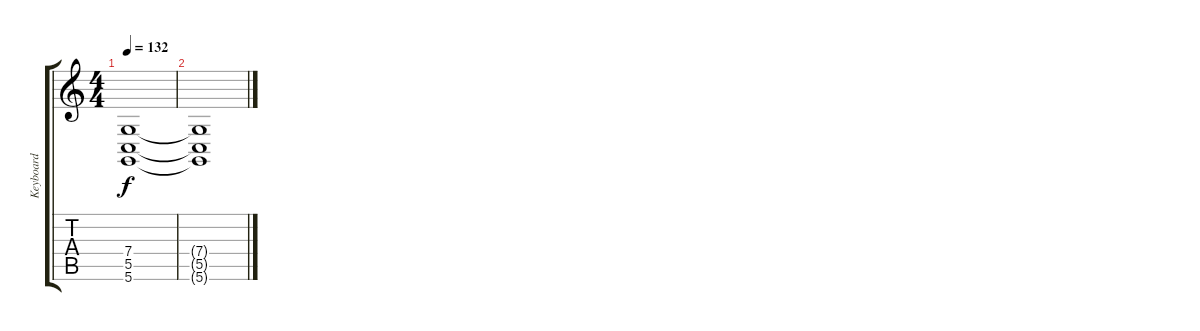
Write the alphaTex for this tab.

\track ("Keyboard" "Keyboard") {instrument lead2sawtooth}
\staff {score tabs}
\tuning (D4 A3 F3 C3 G2 D2) {hide}
\ts (4 4)
\tempo 132
\clef g2
\ks c
(7.4 5.5 5.6).1{dy f volume 0} |
(7.4{t} 5.5{t} 5.6{t}).1
